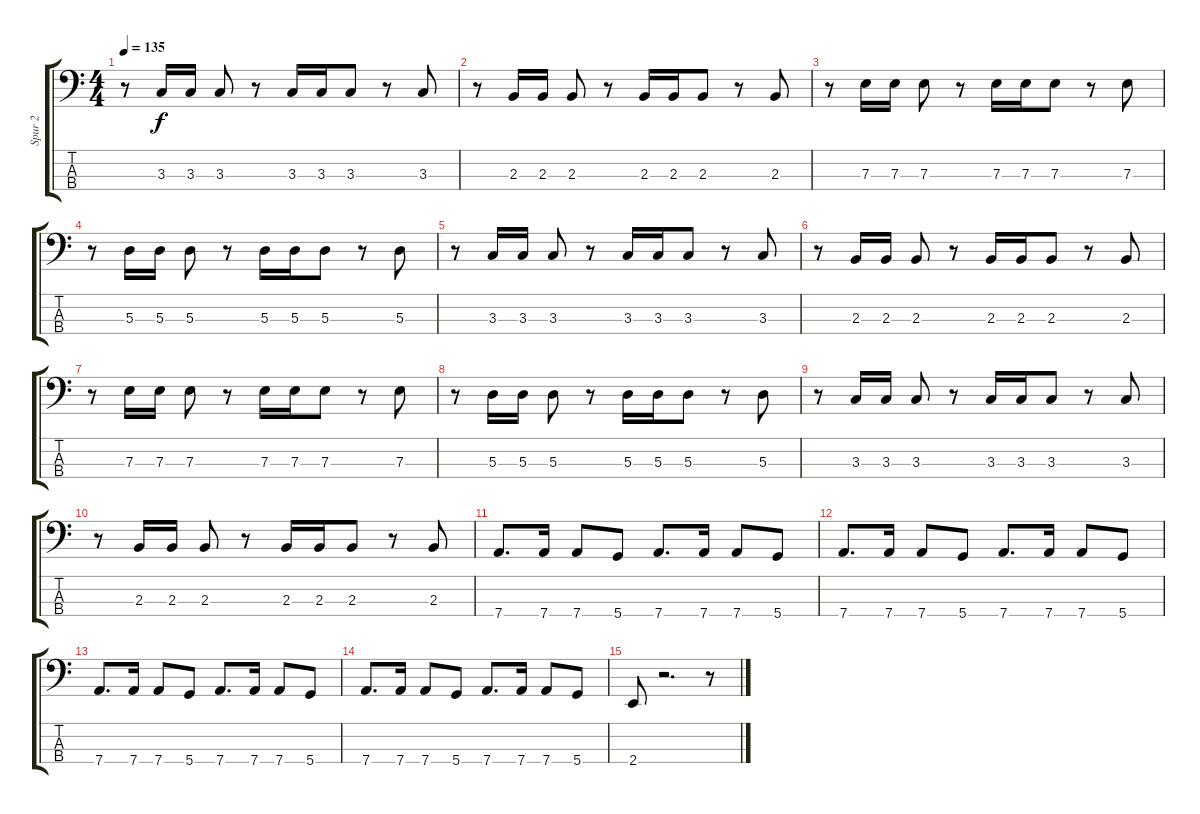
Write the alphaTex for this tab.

\track ("Spur 2" "Spur 2") {instrument electricbassfinger}
\staff {score tabs}
\tuning (G2 D2 A1 D1) {hide}
\ts (4 4)
\tempo 135
\clef f4
\ks c
r.8{dy f} 3.3.16 3.3.16 3.3.8 r.8 3.3.16 3.3.16 3.3.8 r.8 3.3.8 |
r.8 2.3.16 2.3.16 2.3.8 r.8 2.3.16 2.3.16 2.3.8 r.8 2.3.8 |
r.8 7.3.16 7.3.16 7.3.8 r.8 7.3.16 7.3.16 7.3.8 r.8 7.3.8 |
r.8 5.3.16 5.3.16 5.3.8 r.8 5.3.16 5.3.16 5.3.8 r.8 5.3.8 |
r.8 3.3.16 3.3.16 3.3.8 r.8 3.3.16 3.3.16 3.3.8 r.8 3.3.8 |
r.8 2.3.16 2.3.16 2.3.8 r.8 2.3.16 2.3.16 2.3.8 r.8 2.3.8 |
r.8 7.3.16 7.3.16 7.3.8 r.8 7.3.16 7.3.16 7.3.8 r.8 7.3.8 |
r.8 5.3.16 5.3.16 5.3.8 r.8 5.3.16 5.3.16 5.3.8 r.8 5.3.8 |
r.8 3.3.16 3.3.16 3.3.8 r.8 3.3.16 3.3.16 3.3.8 r.8 3.3.8 |
r.8 2.3.16 2.3.16 2.3.8 r.8 2.3.16 2.3.16 2.3.8 r.8 2.3.8 |
7.4.8{d} 7.4.16 7.4.8 5.4.8 7.4.8{d} 7.4.16 7.4.8 5.4.8 |
7.4.8{d} 7.4.16 7.4.8 5.4.8 7.4.8{d} 7.4.16 7.4.8 5.4.8 |
7.4.8{d} 7.4.16 7.4.8 5.4.8 7.4.8{d} 7.4.16 7.4.8 5.4.8 |
7.4.8{d} 7.4.16 7.4.8 5.4.8 7.4.8{d} 7.4.16 7.4.8 5.4.8 |
2.4.8 r.2{d} r.8
